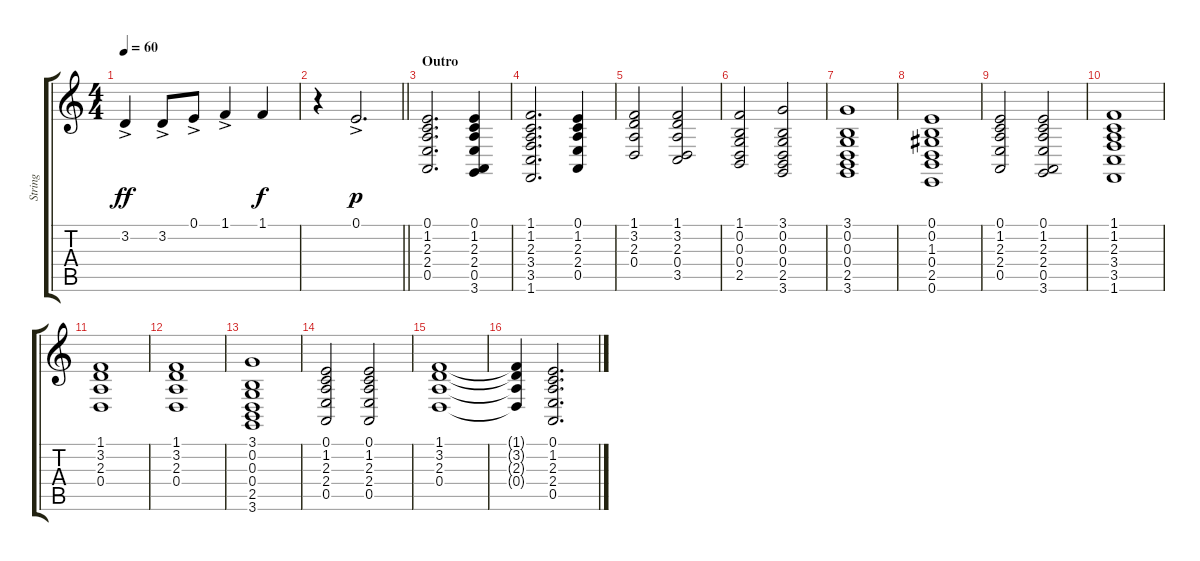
\track ("String" "String") {instrument stringensemble2}
\staff {score tabs}
\tuning (E4 B3 G3 D3 A2 E2) {hide}
\ts (4 4)
\tempo 60
\clef g2
\ks c
3.2{ac}.4{dy ff} 3.2{ac}.8 0.1{ac}.8 1.1{ac}.4 1.1.4{dy f} |
\barLineRight lightlight
r.4 0.1{ac}.2{d dy p} |
\section ("" "Outro")
(0.1 1.2 2.3 2.4 0.5).2{d} (0.1 1.2 2.3 2.4 0.5 3.6).4 |
(1.1 1.2 2.3 3.4 3.5 1.6).2{d} (0.1 1.2 2.3 2.4 0.5).4 |
(1.1 3.2 2.3 0.4).2 (1.1 3.2 2.3 0.4 3.5).2 |
(1.1 0.2 0.3 0.4 2.5).2 (3.1 0.2 0.3 0.4 2.5 3.6).2 |
(3.1 0.2 0.3 0.4 2.5 3.6).1 |
(0.1 0.2 1.3 0.4 2.5 0.6).1 |
(0.1 1.2 2.3 2.4 0.5).2 (0.1 1.2 2.3 2.4 0.5 3.6).2 |
(1.1 1.2 2.3 3.4 3.5 1.6).1 |
(1.1 3.2 2.3 0.4).1 |
(1.1 3.2 2.3 0.4).1 |
(3.1 0.2 0.3 0.4 2.5 3.6).1 |
(0.1 1.2 2.3 2.4 0.5).2 (0.1 1.2 2.3 2.4 0.5).2 |
(1.1 3.2 2.3 0.4).1 |
(1.1{t} 3.2{t} 2.3{t} 0.4{t}).4 (0.1 1.2 2.3 2.4 0.5).2{d}
